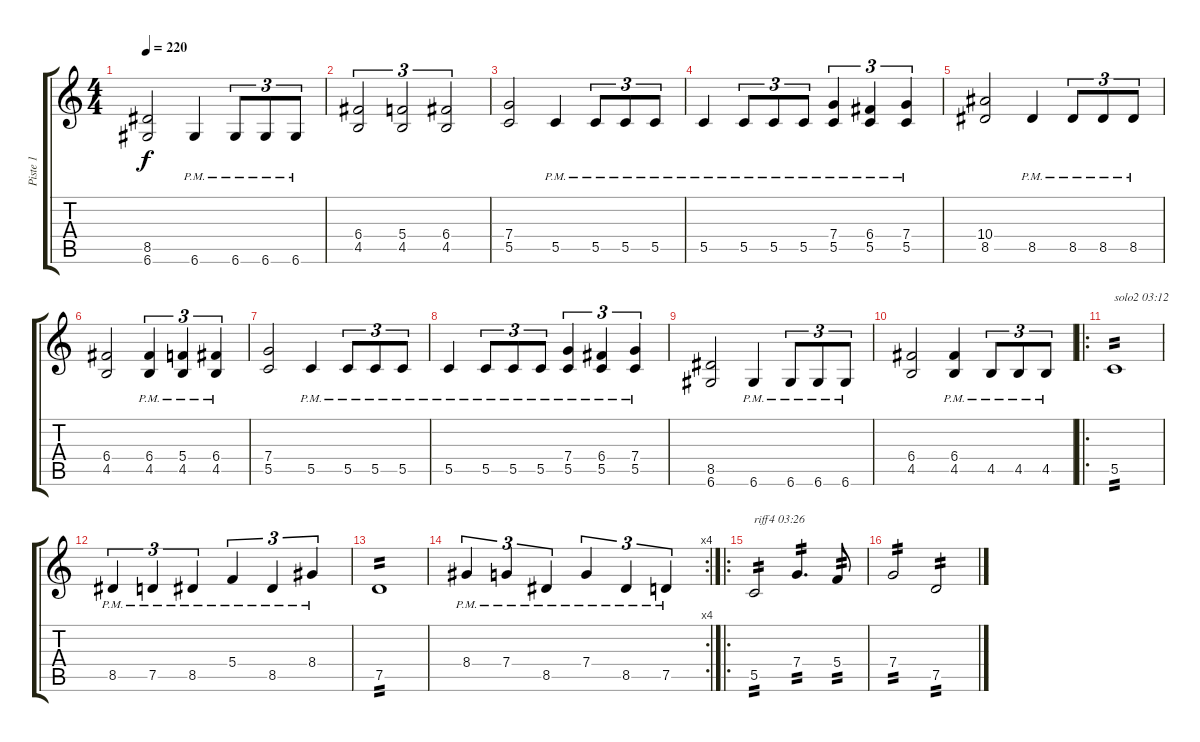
\track ("Piste 1" "Piste 1") {instrument distortionguitar}
\staff {score tabs}
\tuning (D4 A3 F3 C3 G2 D2) {hide}
\ts (4 4)
\tempo 220
\clef g2
\ks c
(8.5 6.6).2{dy f} 6.6{pm}.4 6.6{pm}.8{tu (3 2)} 6.6{pm}.8{tu (3 2)} 6.6{pm}.8{tu (3 2)} |
(6.4 4.5).2{tu (3 2)} (5.4 4.5).2{tu (3 2)} (6.4 4.5).2{tu (3 2)} |
(7.4 5.5).2 5.5{pm}.4 5.5{pm}.8{tu (3 2)} 5.5{pm}.8{tu (3 2)} 5.5{pm}.8{tu (3 2)} |
5.5{pm}.4 5.5{pm}.8{tu (3 2)} 5.5{pm}.8{tu (3 2)} 5.5{pm}.8{tu (3 2)} (7.4{pm} 5.5{pm}).4{tu (3 2)} (6.4{pm} 5.5{pm}).4{tu (3 2)} (7.4{pm} 5.5{pm}).4{tu (3 2)} |
(10.4 8.5).2 8.5{pm}.4 8.5{pm}.8{tu (3 2)} 8.5{pm}.8{tu (3 2)} 8.5{pm}.8{tu (3 2)} |
(6.4 4.5).2 (6.4{pm} 4.5{pm}).4{tu (3 2)} (5.4{pm} 4.5{pm}).4{tu (3 2)} (6.4{pm} 4.5{pm}).4{tu (3 2)} |
(7.4 5.5).2 5.5{pm}.4 5.5{pm}.8{tu (3 2)} 5.5{pm}.8{tu (3 2)} 5.5{pm}.8{tu (3 2)} |
5.5{pm}.4 5.5{pm}.8{tu (3 2)} 5.5{pm}.8{tu (3 2)} 5.5{pm}.8{tu (3 2)} (7.4{pm} 5.5{pm}).4{tu (3 2)} (6.4{pm} 5.5{pm}).4{tu (3 2)} (7.4{pm} 5.5{pm}).4{tu (3 2)} |
(8.5 6.6).2 6.6{pm}.4 6.6{pm}.8{tu (3 2)} 6.6{pm}.8{tu (3 2)} 6.6{pm}.8{tu (3 2)} |
(6.4 4.5).2 (6.4{pm} 4.5{pm}).4 4.5{pm}.8{tu (3 2)} 4.5{pm}.8{tu (3 2)} 4.5{pm}.8{tu (3 2)} |
\ro
5.5.1{txt "solo2 03:12" tp 2} |
8.5{pm}.4{tu (3 2)} 7.5{pm}.4{tu (3 2)} 8.5{pm}.4{tu (3 2)} 5.4{pm}.4{tu (3 2)} 8.5{pm}.4{tu (3 2)} 8.4{pm}.4{tu (3 2)} |
7.5.1{tp 2} |
\rc 4
8.4{pm}.4{tu (3 2)} 7.4{pm}.4{tu (3 2)} 8.5{pm}.4{tu (3 2)} 7.4{pm}.4{tu (3 2)} 8.5{pm}.4{tu (3 2)} 7.5{pm}.4{tu (3 2)} |
\ro
5.5.2{txt "riff4 03:26" tp 2} 7.4.4{d tp 2} 5.4.8{tp 2} |
7.4.2{tp 2} 7.5.2{tp 2}
